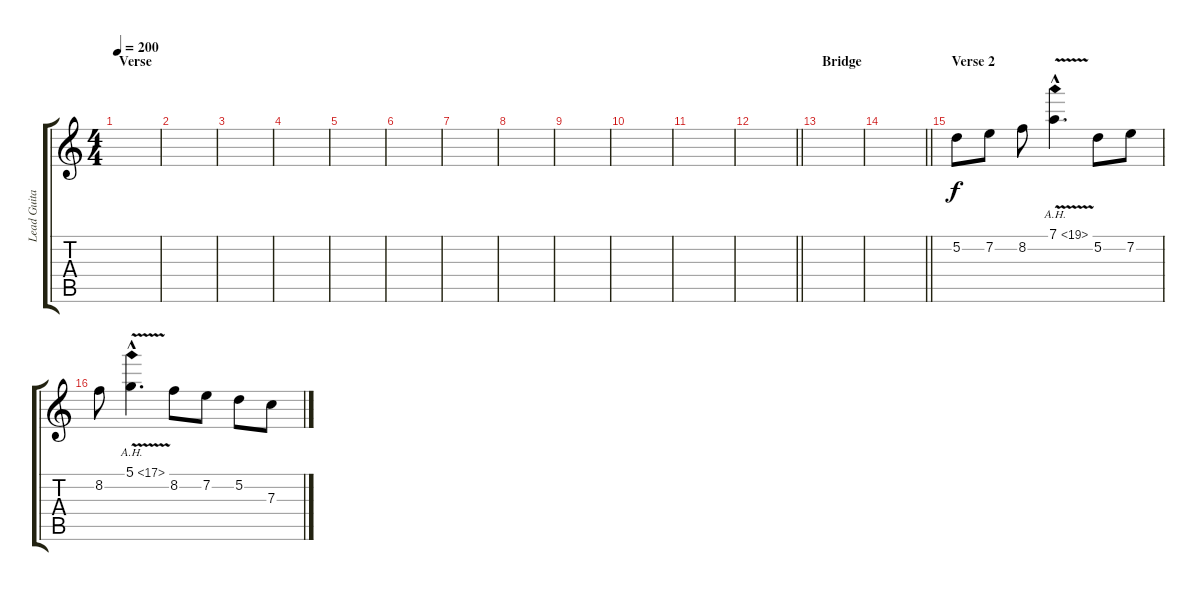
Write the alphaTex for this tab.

\track ("Lead Guitar" "Lead Guita") {instrument distortionguitar}
\staff {score tabs}
\tuning (D4 A3 F3 C3 G2 D2) {hide}
\ts (4 4)
\section ("" "Verse")
\tempo 200
\clef g2
\ks c
|
|
|
|
|
|
|
|
|
|
|
\barLineRight lightlight
|
\section ("" "Bridge")
|
\barLineRight lightlight
|
\section ("" "Verse 2")
5.2.8 7.2.8 8.2.8 7.1{ah 12 v hac}.4{d} 5.2.8 7.2.8 |
8.2.8 5.1{ah 12 v hac}.4{d} 8.2.8 7.2.8 5.2.8 7.3.8
